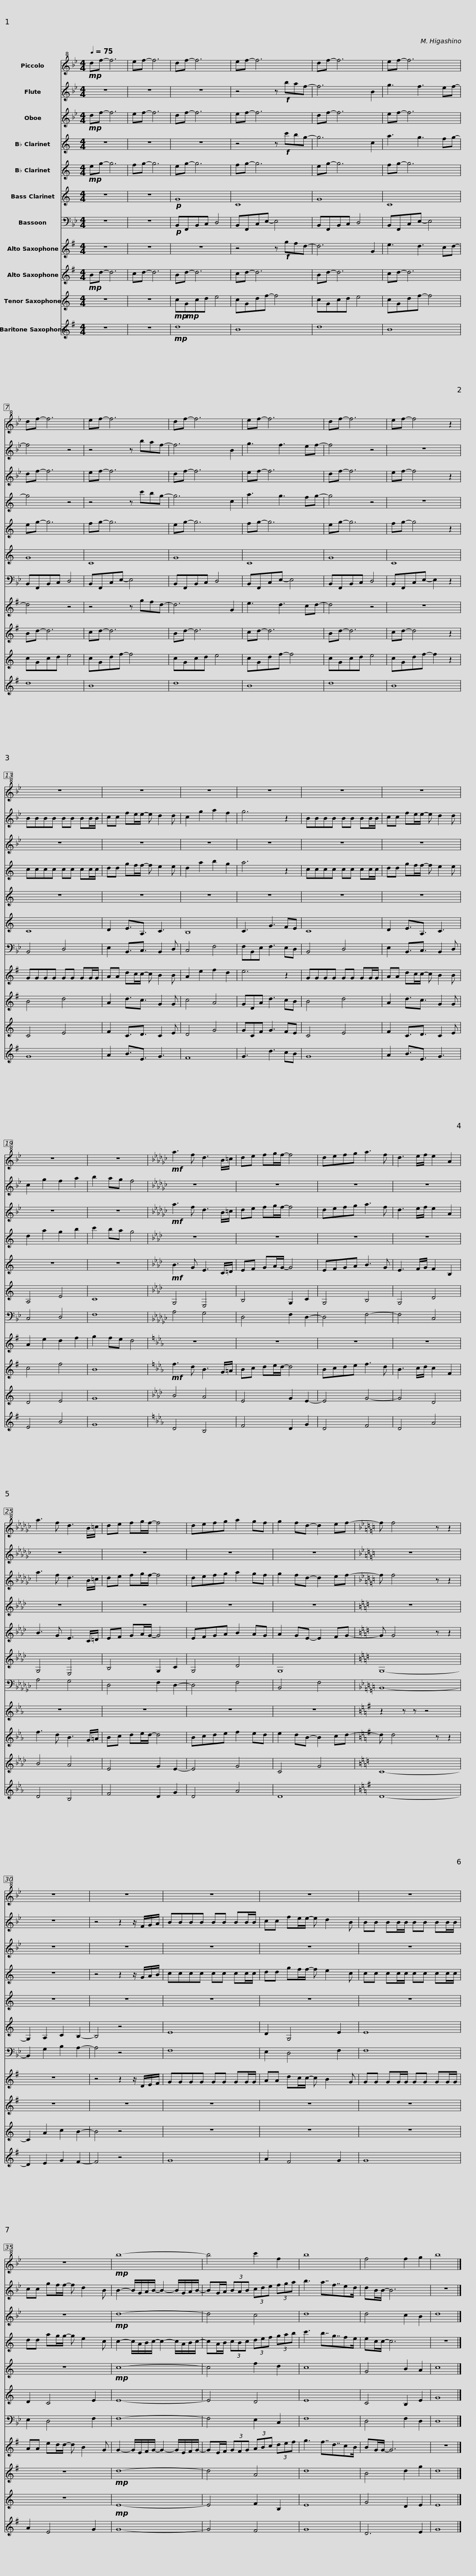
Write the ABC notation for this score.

X:1
%%score 1 2 3 4 5 6 7 8 9 10 11
L:1/8
Q:1/4=75
M:4/4
I:linebreak $
K:Bb
V:1 treble+8
V:2 treble
V:3 treble
V:4 treble transpose=-2
V:5 treble transpose=-2
V:6 treble transpose=-14
V:7 bass
V:8 treble transpose=-9
V:9 treble transpose=-9
V:10 treble transpose=-14
V:11 treble transpose=-21
V:1
!mp! df- f6 | ef- f6 | df- f6 | ef- f6 | df- f6 |$ %5
 ef- f6 | df- f6 | ef- f6 | df- f6 | ef- f6 |$ %10
 df- f6 | ef- f4 z2 | z8 | z8 | z8 | %15
 z8 |$ z8 | z8 | z8 | z8 | %20
[K:Gb]!mf! a3 f d3 B/=c/ |$ de fg/f/- f4 | defg a3 f | d3 e/f/ e2 A2 | a3 f d3 B/=c/ | %25
 de fg/f/- f4 |$ defg a2 gf | g2 fd- d2 ef- |[K:Bb] f f4 z z2 | z8 | %30
 z8 |$ z8 | z8 | z8 | z8 |$ %35
!mp! b8- | b4 c'2 f2 | b8 | f4 f2 g2 | b8 |] %40
V:2
 z8 | z8 | z8 | z4 z!f! baf- | f6 B2 |$ %5
 g3 f3 ef- | f4 z4 | z4 z baf- | f6 B2 | g3 f3 ef- |$ %10
 f4 z4 | z8 | BBBB BB BB/B/ | cc fe/e/- e d2 d | c2 g2 a2 f2 | %15
 g6 z2 |$ BBBB BB BB/B/ | cc fe/e/- e d2 d | c2 g2 f2 a2 | b2 ag f4 | %20
[K:Gb] z8 |$ z8 | z8 | z8 | z8 | %25
 z8 |$ z8 | z8 |[K:Bb] z8 | z8 | %30
 z4 z2 z/ F/G/A/ |$ BBBB BB BB/B/ | cc fe/e/- e d2 B | BB BB/B/ BB BB/B/ | cc gf/f/- f d2 B |$ %35
 B2- B/G/A/B/- B2- B/G/A/B/- | BG/A/ (3BAB (3cde (3fga | b3 a7/4f7/4ed/ | dB/B/- B6 | z8 |] %40
V:3
!mp! df- f6 | ef- f6 | df- f6 | ef- f6 | df- f6 |$ %5
 ef- f6 | df- f6 | ef- f6 | df- f6 | ef- f6 |$ %10
 df- f6 | ef- f4 z2 | z8 | z8 | z8 | %15
 z8 |$ z8 | z8 | z8 | z8 | %20
[K:Gb]!mf! a3 f d3 B/=c/ |$ de fg/f/- f4 | defg a3 f | d3 e/f/ e2 A2 | a3 f d3 B/=c/ | %25
 de fg/f/- f4 |$ defg a2 gf | g2 fd- d2 ef- |[K:Bb] f f4 z z2 | z8 | %30
 z8 |$ z8 | z8 | z8 | z8 |$ %35
!mp! d8- | d4 c4 | d8 | d4 c2 B2 | d8 |] %40
V:4
[K:C] z8 | z8 | z8 | z4 z!f! c'bg- | g6 c2 |$ %5
 a3 g3 fg- | g4 z4 | z4 z c'bg- | g6 c2 | a3 g3 fg- |$ %10
 g4 z4 | z8 | cccc cc cc/c/ | dd gf/f/- f e2 e | d2 a2 b2 g2 | %15
 a6 z2 |$ cccc cc cc/c/ | dd gf/f/- f e2 e | d2 a2 g2 b2 | c'2 ba g4 | %20
[K:Ab] z8 |$ z8 | z8 | z8 | z8 | %25
 z8 |$ z8 | z8 |[K:C] z8 | z8 | %30
 z4 z2 z/ G/A/B/ |$ cccc cc cc/c/ | dd gf/f/- f e2 c | cc cc/c/ cc cc/c/ | dd ag/g/- g e2 c |$ %35
 c2- c/A/B/c/- c2- c/A/B/c/- | cA/B/ (3cBc (3def (3gab | c'3 b7/4g7/4fe/ | ec/c/- c6 | z8 |] %40
V:5
[K:C]!mp! eg- g6 | fg- g6 | eg- g6 | fg- g6 | eg- g6 |$ %5
 fg- g6 | eg- g6 | fg- g6 | eg- g6 | fg- g6 |$ %10
 eg- g6 | fg- g4 z2 | z8 | z8 | z8 | %15
 z8 |$ z8 | z8 | z8 | z8 | %20
[K:Ab]!mf! B3 G E3 C/=D/ |$ EF GA/G/- G4 | EFGA B3 G | E3 F/G/ F2 B,2 | B3 G E3 C/=D/ | %25
 EF GA/G/- G4 |$ EFGA B2 AG | A2 GE- E2 FG- |[K:C] G G4 z z2 | z8 | %30
 z8 |$ z8 | z8 | z8 | z8 |$ %35
!mp! c8- | c4 f2 d2 | c8 | G4 B2 A2 | c8 |] %40
V:6
[K:C] z8 | z8 |!p! G8 | C8 | G8 |$ %5
 C8 | G8 | C8 | G8 | C8 |$ %10
 G8 | C8 | C8 | D2 E3/2A,3/2 C3 | B,8 | %15
 C3 G3 FE |$ C8 | D2 E3/2A,3/2 C3 | A,4 E4 | C8 | %20
[K:Ab] G,4 E,4 |$ B,4 G,2 C2 | G,4 B,4 | G,4 D4 | G,4 E,4 | %25
 B,4 G,2 C2 |$ G,4 D4 | G,8 |[K:C] G,8- | G,2 A,2 C2 B,2- | %30
 B,4 z4 |$ E8 | D2 G,4 E2 | E8 | D2 C4 E2 |$ %35
 E8- | E4 D4 | E8 | C4 B,2 E2 | G8 |] %40
V:7
 z8 | z8 |!p! B,,F,,B,,C, D,4 | B,,F,,C,E,- E,4 | B,,F,,B,,C, D,4 |$ %5
 B,,F,,C,E,- E,4 | B,,F,,B,,C, D,4 | B,,F,,C,E,- E,4 | B,,F,,B,,C, D,4 | B,,F,,C,E,- E,4 |$ %10
 B,,F,,B,,C, D,4 | B,,F,,C,E,- E,2 z2 | B,,4 D,4 | E,2 B,,3/2C,3/2 B,,2 D, | C,4 F,4 | %15
 F,B,,E, F,3 E,D, |$ B,,4 D,4 | E,2 B,,3/2C,3/2 B,,2 D, | C,4 D,4 | F,8 | %20
[K:Gb] A,4 G,4 |$ D,4 F,2 D,2- | D,4 F,4- | F,4 C,4 | A,4 G,4 | %25
 D,4 F,2 D,2- |$ D,4 F,4 | B,,4 F,4 |[K:Bb] B,,8- | B,,2 G,2 B,2 A,2- | %30
 A,4 z4 |$ F,8 | E,2 D,4 F,2 | F,8 | E,2 D,4 F,2 |$ %35
 F,8- | F,4 E,2 C,2 | F,8 | D,4 F,2 D,2 | D,8 |] %40
V:8
[K:G] z8 | z8 | z8 | z4 z!f! gfd- | d6 G2 |$ %5
 e3 d3 cd- | d4 z4 | z4 z gfd- | d6 G2 | e3 d3 cd- |$ %10
 d4 z4 | z8 | GGGG GG GG/G/ | AA dc/c/- c B2 B | A2 e2 f2 d2 | %15
 e6 z2 |$ GGGG GG GG/G/ | AA dc/c/- c B2 B | A2 e2 d2 f2 | g2 fe d4 | %20
[K:Eb] z8 |$ z8 | z8 | z8 | z8 | %25
 z8 |$ z8 | z8 |[K:G] z2 z z z4 | z8 | %30
 z4 z2 z/ D/E/F/ |$ GGGG GG GG/G/ | AA dc/c/- c B2 G | GG GG/G/ GG GG/G/ | AA ed/d/- d B2 G |$ %35
 G2- G/E/F/G/- G2- G/E/F/G/- | GE/F/ (3GFG (3ABc (3def | g3 f7/4d7/4cB/ | BG/G/- G6 | z8 |] %40
V:9
[K:G]!mp! Bd- d6 | cd- d6 | Bd- d6 | cd- d6 | Bd- d6 |$ %5
 cd- d6 | Bd- d6 | cd- d6 | Bd- d6 | cd- d6 |$ %10
 Bd- d6 | cd- d4 z2 | B4 d4 | A2 d3/2c3/2 G2 G | c4 A4 | %15
 GDA d3 cB |$ B4 d4 | A2 d3/2c3/2 G2 G | c4 f4 | B8 | %20
[K:Eb]!mf! f3 d B3 G/=A/ |$ Bc de/d/- d4 | Bcde f3 d | B3 c/d/ c2 F2 | f3 d B3 G/=A/ | %25
 Bc de/d/- d4 |$ Bcde f2 ed | e2 dB- B2 cd- |[K:G] d d4 z z2 | z8 | %30
 z8 |$ z8 | z8 | z8 | z8 |$ %35
!mp! d8- | d4 A4 | d8 | B4 d2 g2 | d8 |] %40
V:10
[K:C] z8 | z8 |!mp!!mp! cGcd e4 | cGdf- f4 | cGcd e4 |$ %5
 cGdf- f4 | cGcd e4 | cGdf- f4 | cGcd e4 | cGdf- f4 |$ %10
 cGcd e4 | cGdf- f2 z2 | C4 E4 | F2 C3/2D3/2 C2 E | D4 G4 | %15
 GCF G3 FE |$ C4 E4 | F2 C3/2D3/2 C2 E | D4 E4 | G8 | %20
[K:Ab] B4 A4 |$ E4 G2 E2- | E4 G4- | G4 D4 | B4 A4 | %25
 E4 G2 E2- |$ E4 G4 | C4 G4 |[K:C] C8- | C2 A2 c2 B2- | %30
 B4 z4 |$ z8 | z8 | z8 | z8 |$ %35
!mp! E8- | E4 F2 B,2 | E8 | G4 D2 E2 | E8 |] %40
V:11
[K:G] z8 | z8 |!mp! d8 | B8 | d8 |$ %5
 B8 | d8 | B8 | d8 | B8 |$ %10
 d8 | B8 | G8 | A2 B3/2E3/2 G3 | F8 | %15
 G3 d3 cB |$ G8 | A2 B3/2E3/2 G3 | E4 B4 | G8 | %20
[K:Eb] D4 B,4 |$ F4 D2 G2 | D4 F4 | D4 A4 | D4 B,4 | %25
 F4 D2 G2 |$ D4 A4 | D8 |[K:G] D8- | D2 E2 G2 F2- | %30
 F4 z4 |$ G8 | A2 F4 G2 | G8 | A2 E4 G2 |$ %35
 G8- | G4 F4 | G8 | D6 E2 | G8 |] %40
